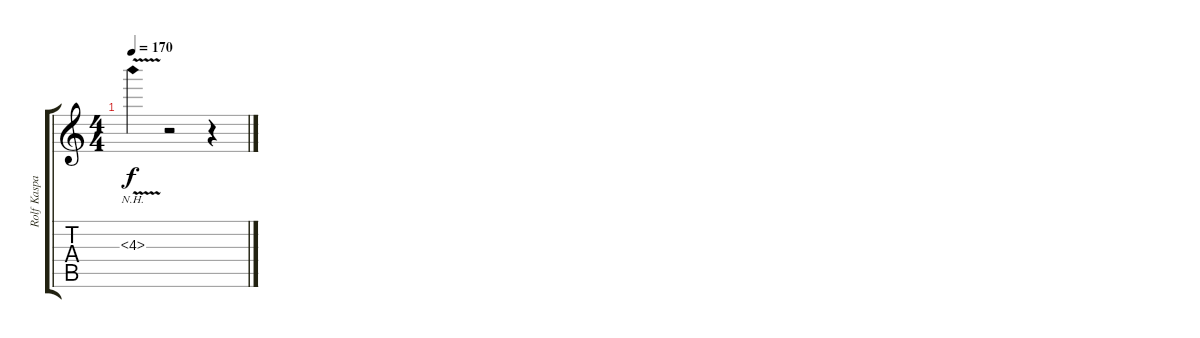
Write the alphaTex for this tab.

\track ("Rolf Kasparek" "Rolf Kaspa") {instrument overdrivenguitar}
\staff {score tabs}
\tuning (E4 B3 G3 D3 A2 E2) {hide}
\ts (4 4)
\tempo 170
\clef g2
\ks c
4.3{nh v}.4{dy f} r.2 r.4
